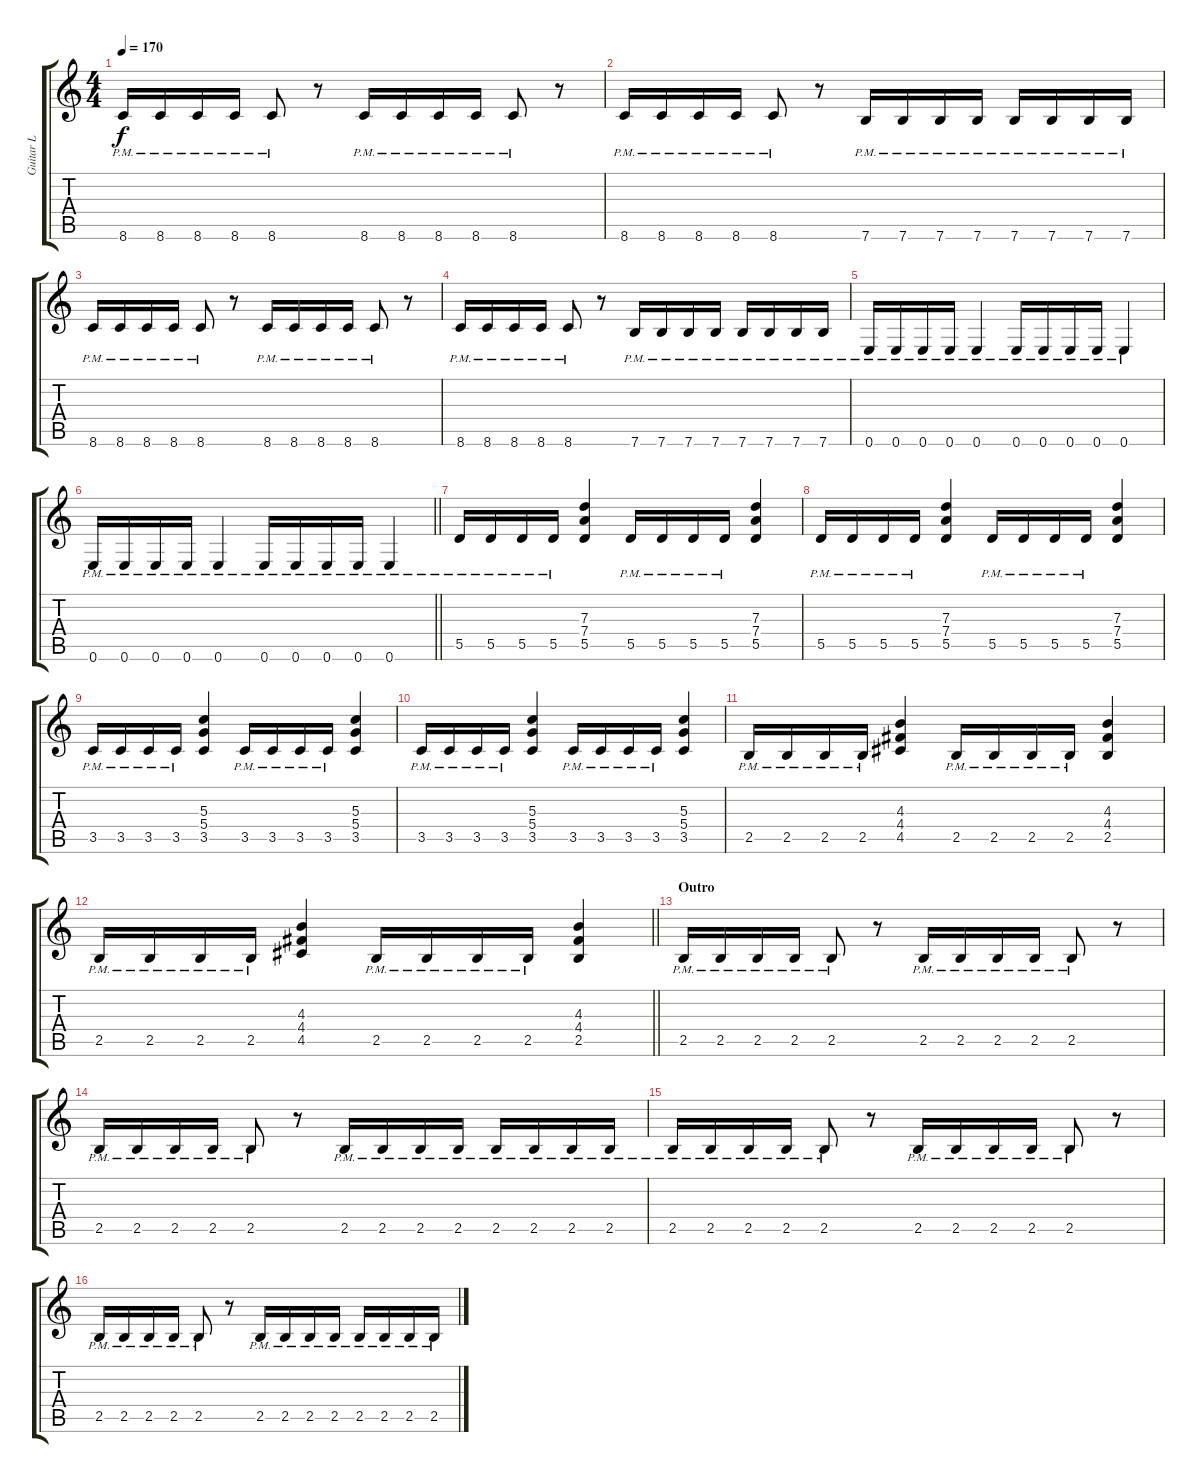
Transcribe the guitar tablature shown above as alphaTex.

\track ("Guitar L" "Guitar L") {instrument distortionguitar}
\staff {score tabs}
\tuning (E4 B3 G3 D3 A2 E2) {hide}
\ts (4 4)
\tempo 170
\clef g2
\ks c
8.6{pm}.16{dy f} 8.6{pm}.16 8.6{pm}.16 8.6{pm}.16 8.6{pm}.8 r.8 8.6{pm}.16 8.6{pm}.16 8.6{pm}.16 8.6{pm}.16 8.6{pm}.8 r.8 |
8.6{pm}.16 8.6{pm}.16 8.6{pm}.16 8.6{pm}.16 8.6{pm}.8 r.8 7.6{pm}.16 7.6{pm}.16 7.6{pm}.16 7.6{pm}.16 7.6{pm}.16 7.6{pm}.16 7.6{pm}.16 7.6{pm}.16 |
8.6{pm}.16 8.6{pm}.16 8.6{pm}.16 8.6{pm}.16 8.6{pm}.8 r.8 8.6{pm}.16 8.6{pm}.16 8.6{pm}.16 8.6{pm}.16 8.6{pm}.8 r.8 |
8.6{pm}.16 8.6{pm}.16 8.6{pm}.16 8.6{pm}.16 8.6{pm}.8 r.8 7.6{pm}.16 7.6{pm}.16 7.6{pm}.16 7.6{pm}.16 7.6{pm}.16 7.6{pm}.16 7.6{pm}.16 7.6{pm}.16 |
0.6{pm}.16 0.6{pm}.16 0.6{pm}.16 0.6{pm}.16 0.6{pm}.4 0.6{pm}.16 0.6{pm}.16 0.6{pm}.16 0.6{pm}.16 0.6{pm}.4 |
\barLineRight lightlight
0.6{pm}.16 0.6{pm}.16 0.6{pm}.16 0.6{pm}.16 0.6{pm}.4 0.6{pm}.16 0.6{pm}.16 0.6{pm}.16 0.6{pm}.16 0.6{pm}.4 |
\section ("" "")
5.5{pm}.16 5.5{pm}.16 5.5{pm}.16 5.5{pm}.16 (7.3 7.4 5.5).4 5.5{pm}.16 5.5{pm}.16 5.5{pm}.16 5.5{pm}.16 (7.3 7.4 5.5).4 |
5.5{pm}.16 5.5{pm}.16 5.5{pm}.16 5.5{pm}.16 (7.3 7.4 5.5).4 5.5{pm}.16 5.5{pm}.16 5.5{pm}.16 5.5{pm}.16 (7.3 7.4 5.5).4 |
3.5{pm}.16 3.5{pm}.16 3.5{pm}.16 3.5{pm}.16 (5.3 5.4 3.5).4 3.5{pm}.16 3.5{pm}.16 3.5{pm}.16 3.5{pm}.16 (5.3 5.4 3.5).4 |
3.5{pm}.16 3.5{pm}.16 3.5{pm}.16 3.5{pm}.16 (5.3 5.4 3.5).4 3.5{pm}.16 3.5{pm}.16 3.5{pm}.16 3.5{pm}.16 (5.3 5.4 3.5).4 |
2.5{pm}.16 2.5{pm}.16 2.5{pm}.16 2.5{pm}.16 (4.3 4.4 4.5).4 2.5{pm}.16 2.5{pm}.16 2.5{pm}.16 2.5{pm}.16 (4.3 4.4 2.5).4 |
\barLineRight lightlight
2.5{pm}.16 2.5{pm}.16 2.5{pm}.16 2.5{pm}.16 (4.3 4.4 4.5).4 2.5{pm}.16 2.5{pm}.16 2.5{pm}.16 2.5{pm}.16 (4.3 4.4 2.5).4 |
\section ("" "Outro")
2.5{pm}.16 2.5{pm}.16 2.5{pm}.16 2.5{pm}.16 2.5{pm}.8 r.8 2.5{pm}.16 2.5{pm}.16 2.5{pm}.16 2.5{pm}.16 2.5{pm}.8 r.8 |
2.5{pm}.16 2.5{pm}.16 2.5{pm}.16 2.5{pm}.16 2.5{pm}.8 r.8 2.5{pm}.16 2.5{pm}.16 2.5{pm}.16 2.5{pm}.16 2.5{pm}.16 2.5{pm}.16 2.5{pm}.16 2.5{pm}.16 |
2.5{pm}.16 2.5{pm}.16 2.5{pm}.16 2.5{pm}.16 2.5{pm}.8 r.8 2.5{pm}.16 2.5{pm}.16 2.5{pm}.16 2.5{pm}.16 2.5{pm}.8 r.8 |
2.5{pm}.16 2.5{pm}.16 2.5{pm}.16 2.5{pm}.16 2.5{pm}.8 r.8 2.5{pm}.16 2.5{pm}.16 2.5{pm}.16 2.5{pm}.16 2.5{pm}.16 2.5{pm}.16 2.5{pm}.16 2.5{pm}.16
